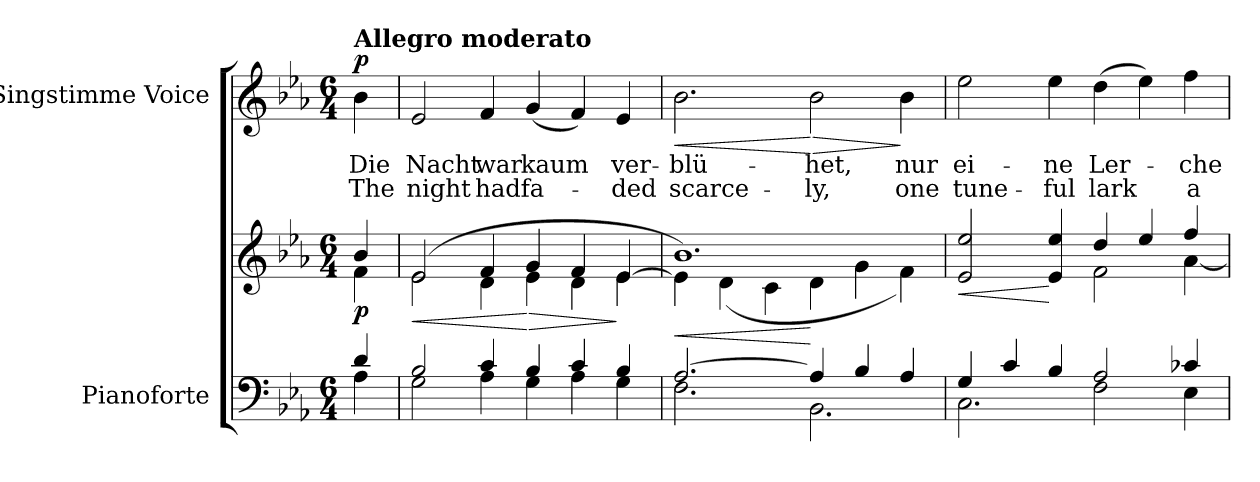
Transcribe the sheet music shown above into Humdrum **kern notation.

**kern	**kern	**dynam	**kern	**text	**text	**dynam
*part2	*part2	*part2	*part1	*part1	*part1	*part1
*staff3	*staff2	*staff2/3	*staff1	*staff1	*staff1	*staff1
*I"Pianoforte	*	*	*I"Singstimme Voice	*	*	*
*I'Pno	*	*	*	*	*	*
*clefF4	*clefG2	*	*clefG2	*	*	*
*k[b-e-a-]	*k[b-e-a-]	*	*k[b-e-a-]	*	*	*
*M6/4	*M6/4	*	*M6/4	*	*	*
=	=	=	=	=	=	=
*^	*^	*	*	*	*	*
!	!	!	!	!	!LO:TX:a:B:t=Allegro moderato	!	!	!
!	!	!	!	!LO:DY:b	!	!LO:LY:b	!LO:LY:b	!LO:DY:a
4d/	4A-\	4b-/	4f\	p	4b-\	Die	The	p
=1	=1	=1	=1	=1	=1	=1	=1	=1
!	!	!	!	!LO:HP:b	!	!LO:LY:b	!LO:LY:b	!
2B-/	2G\	(>2e-/	2e-\	<	2e-/	Nacht	night	.
!	!	!	!	!	!	!LO:LY:b	!LO:LY:b	!
4c/	4A-\	4f/	4d\	.	4f/	war	had	.
!	!	!	!	!LO:HP:n=1:b	!	!LO:LY:b	!LO:LY:b	!
4B-/	4G\	4g/	4e-\	[ >	(<4g/	kaum	fa-	.
4c/	4A-\	4f/	4d\	.	4f/)	.	.	.
!	!	!	!	!	!	!LO:LY:b	!LO:LY:b	!
4B-/	4G\	[4e-/	4e-\	]	4e-/	ver-	-ded	.
=2	=2	=2	=2	=2	=2	=2	=2	=2
!	!	!	!	!LO:HP:b	!	!LO:LY:b	!LO:LY:b	!LO:HP:b
[2.A-/	2.F\	1.b-)	4e-\]	<	2.b-\	-blü-	scarce-	<
.	.	.	(<4d\	.	.	.	.	.
.	.	.	4c\	.	.	.	.	.
!	!	!	!	!	!	!LO:LY:b	!LO:LY:b	!LO:HP:n=1:b
4A-/]	2.BB-\	.	4d\	[	2b-\	-het,	-ly,	[ >
4B-/	.	.	4g\	.	.	.	.	.
!	!	!	!	!	!	!LO:LY:b	!LO:LY:b	!
4A-/	.	.	4f\)	.	4b-\	nur	one	]
=3	=3	=3	=3	=3	=3	=3	=3	=3
!	!	!	!	!LO:HP:b	!	!LO:LY:b	!LO:LY:b	!
4G/	2.C\	2e-/ 2ee-/	2.ryy	<	2ee-\	ei-	tune-	.
4c/	.	.	.	.	.	.	.	.
!	!	!	!	!	!	!LO:LY:b	!LO:LY:b	!
4B-/	.	4e-/ 4ee-/	.	[	4ee-\	-ne	-ful	.
!	!	!	!	!	!	!LO:LY:b	!LO:LY:b	!
2A-/	2F\	4dd/	2f\	.	(>4dd\	Ler-	lark	.
.	.	4ee-/	.	.	4ee-\)	.	.	.
!	!	!	!	!	!	!LO:LY:b	!LO:LY:b	!
4c-X/	4E-\	4ff/	[4a-\	.	4ff\	-che	a-	.
*v	*v	*	*	*	*	*	*	*
*	*v	*v	*	*	*	*	*
=	=	=	=	=	=	=
*-	*-	*-	*-	*-	*-	*-
